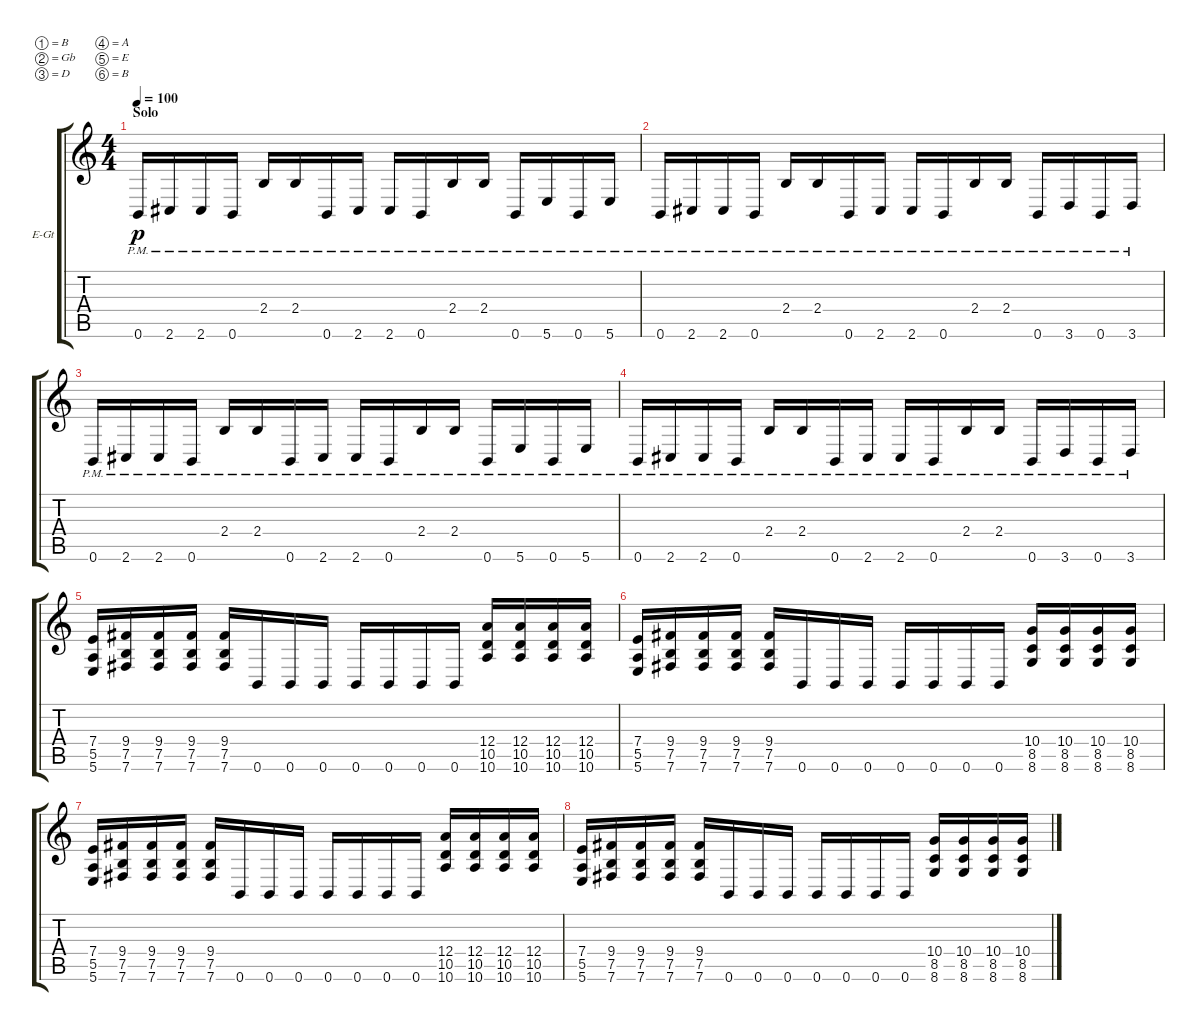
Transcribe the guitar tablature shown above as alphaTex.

\bracketExtendMode groupsimilarinstruments
\firstSystemTrackNameOrientation horizontal
\otherSystemsTrackNameOrientation horizontal
\track ("Electric Guitar 2" "E-Gt") {instrument distortionguitar}
\staff {score tabs}
\tuning (B3 Gb3 D3 A2 E2 B1)
\ts (4 4)
\section ("" "Solo")
\tempo 100
\clef g2
\ks c
0.6{pm}.16{dy p} 2.6{pm}.16 2.6{pm}.16 0.6{pm}.16 2.4{pm}.16 2.4{pm}.16 0.6{pm}.16 2.6{pm}.16 2.6{pm}.16 0.6{pm}.16 2.4{pm}.16 2.4{pm}.16 0.6{pm}.16 5.6{pm}.16 0.6{pm}.16 5.6{pm}.16 |
0.6{pm}.16 2.6{pm}.16 2.6{pm}.16 0.6{pm}.16 2.4{pm}.16 2.4{pm}.16 0.6{pm}.16 2.6{pm}.16 2.6{pm}.16 0.6{pm}.16 2.4{pm}.16 2.4{pm}.16 0.6{pm}.16 3.6{pm}.16 0.6{pm}.16 3.6{pm}.16 |
0.6{pm}.16 2.6{pm}.16 2.6{pm}.16 0.6{pm}.16 2.4{pm}.16 2.4{pm}.16 0.6{pm}.16 2.6{pm}.16 2.6{pm}.16 0.6{pm}.16 2.4{pm}.16 2.4{pm}.16 0.6{pm}.16 5.6{pm}.16 0.6{pm}.16 5.6{pm}.16 |
0.6{pm}.16 2.6{pm}.16 2.6{pm}.16 0.6{pm}.16 2.4{pm}.16 2.4{pm}.16 0.6{pm}.16 2.6{pm}.16 2.6{pm}.16 0.6{pm}.16 2.4{pm}.16 2.4{pm}.16 0.6{pm}.16 3.6{pm}.16 0.6{pm}.16 3.6{pm}.16 |
(5.6 5.5 7.4).16 (7.6 7.5 9.4).16 (7.6 7.5 9.4).16 (7.6 7.5 9.4).16 (7.6 7.5 9.4).16 0.6.16 0.6.16 0.6.16 0.6.16 0.6.16 0.6.16 0.6.16 (10.6 10.5 12.4).16 (12.4 10.5 10.6).16 (12.4 10.5 10.6).16 (12.4 10.5 10.6).16 |
(5.6 5.5 7.4).16 (7.6 7.5 9.4).16 (7.6 7.5 9.4).16 (7.6 7.5 9.4).16 (7.6 7.5 9.4).16 0.6.16 0.6.16 0.6.16 0.6.16 0.6.16 0.6.16 0.6.16 (8.6 8.5 10.4).16 (8.6 8.5 10.4).16 (8.6 8.5 10.4).16 (8.6 8.5 10.4).16 |
(5.6 5.5 7.4).16 (7.6 7.5 9.4).16 (7.6 7.5 9.4).16 (7.6 7.5 9.4).16 (7.6 7.5 9.4).16 0.6.16 0.6.16 0.6.16 0.6.16 0.6.16 0.6.16 0.6.16 (10.6 10.5 12.4).16 (12.4 10.5 10.6).16 (12.4 10.5 10.6).16 (12.4 10.5 10.6).16 |
(5.6 5.5 7.4).16 (7.6 7.5 9.4).16 (7.6 7.5 9.4).16 (7.6 7.5 9.4).16 (7.6 7.5 9.4).16 0.6.16 0.6.16 0.6.16 0.6.16 0.6.16 0.6.16 0.6.16 (8.6 8.5 10.4).16 (8.6 8.5 10.4).16 (8.6 8.5 10.4).16 (8.6 8.5 10.4).16
